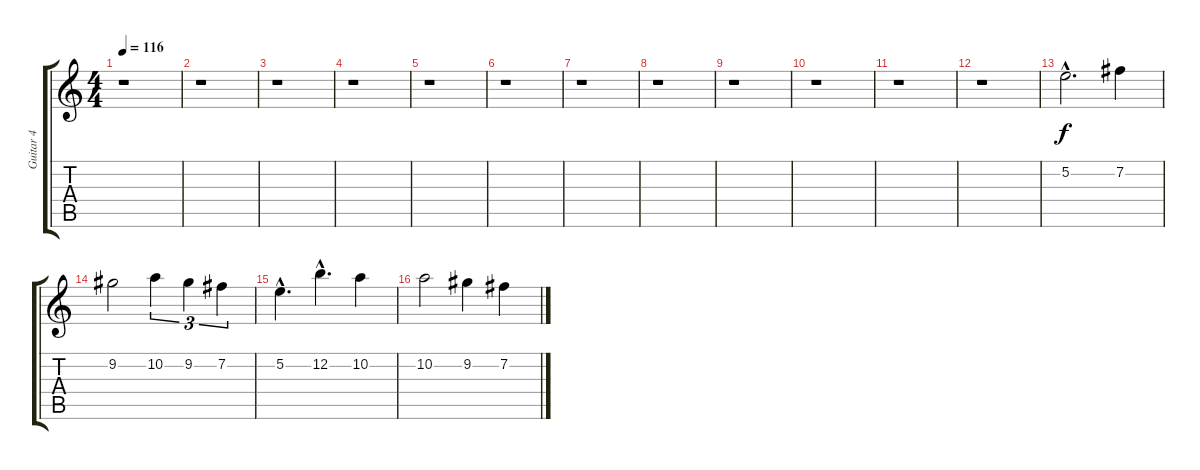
\track ("Guitar 4" "Guitar 4") {instrument electricguitarclean}
\staff {score tabs}
\tuning (E4 B3 G3 D3 A2 E2) {hide}
\ts (4 4)
\tempo 116
\clef g2
\ks c
r.1{dy f} |
r.1 |
r.1 |
r.1 |
r.1 |
r.1 |
r.1 |
r.1 |
r.1 |
r.1 |
r.1 |
r.1 |
5.2{hac}.2{d volume 16 balance 2 instrument overdrivenguitar} 7.2.4 |
9.2.2 10.2.4{tu (3 2)} 9.2.4{tu (3 2)} 7.2.4{tu (3 2)} |
5.2{hac}.4{d} 12.2{hac}.4{d} 10.2.4 |
10.2.2 9.2.4 7.2.4
